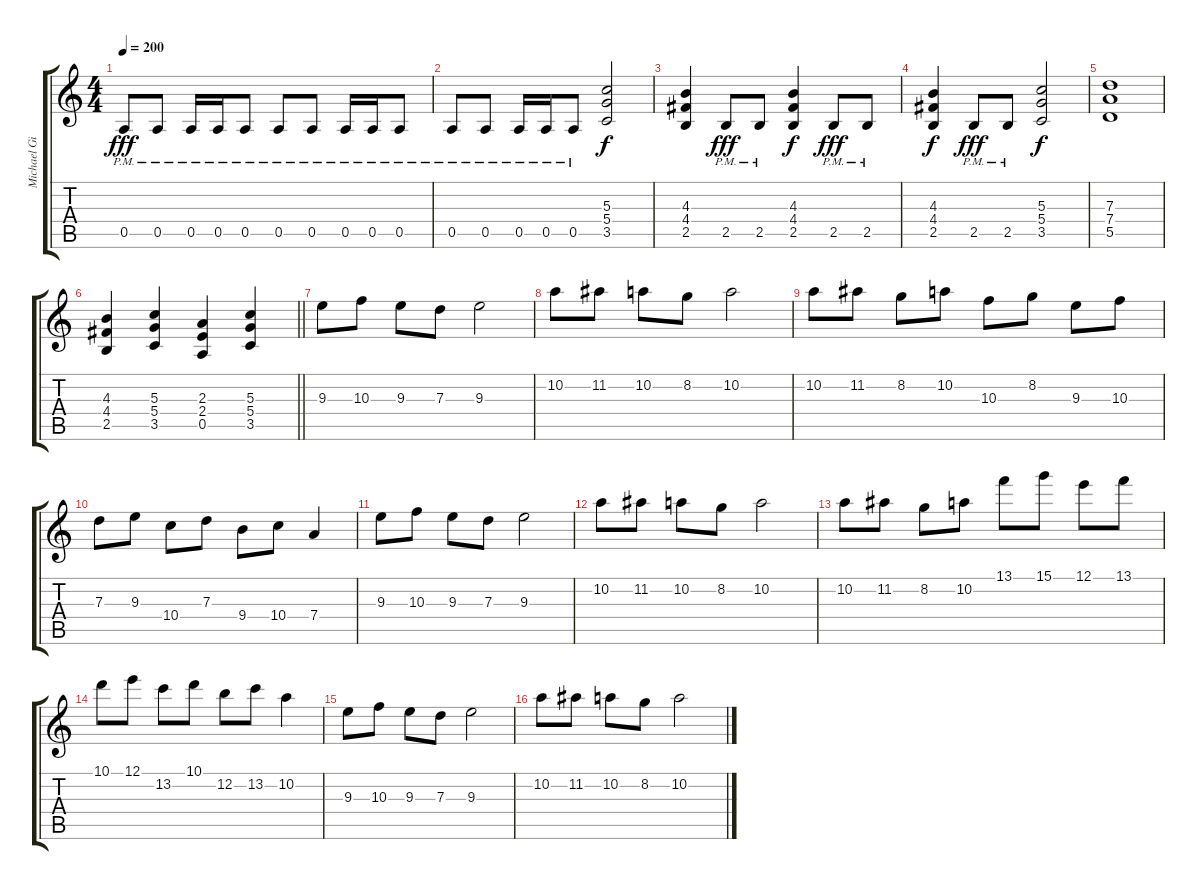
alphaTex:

\track ("Michael Gilbert" "Michael Gi") {instrument distortionguitar}
\staff {score tabs}
\tuning (E4 B3 G3 D3 A2 E2) {hide}
\ts (4 4)
\tempo 200
\clef g2
\ks c
0.5{pm}.8{dy fff} 0.5{pm}.8 0.5{pm}.16 0.5{pm}.16 0.5{pm}.8 0.5{pm}.8 0.5{pm}.8 0.5{pm}.16 0.5{pm}.16 0.5{pm}.8 |
0.5{pm}.8 0.5{pm}.8 0.5{pm}.16 0.5{pm}.16 0.5{pm}.8 (5.3 5.4 3.5).2{dy f} |
(4.3 4.4 2.5).4 2.5{pm}.8{dy fff} 2.5{pm}.8 (4.3 4.4 2.5).4{dy f} 2.5{pm}.8{dy fff} 2.5{pm}.8 |
(4.3 4.4 2.5).4{dy f} 2.5{pm}.8{dy fff} 2.5{pm}.8 (5.3 5.4 3.5).2{dy f} |
(7.3 7.4 5.5).1 |
\barLineRight lightlight
(4.3 4.4 2.5).4 (5.3 5.4 3.5).4 (2.3 2.4 0.5).4 (5.3 5.4 3.5).4 |
9.3.8 10.3.8 9.3.8 7.3.8 9.3.2 |
10.2.8 11.2.8 10.2.8 8.2.8 10.2.2 |
10.2.8 11.2.8 8.2.8 10.2.8 10.3.8 8.2.8 9.3.8 10.3.8 |
7.3.8 9.3.8 10.4.8 7.3.8 9.4.8 10.4.8 7.4.4 |
9.3.8 10.3.8 9.3.8 7.3.8 9.3.2 |
10.2.8 11.2.8 10.2.8 8.2.8 10.2.2 |
10.2.8 11.2.8 8.2.8 10.2.8 13.1.8 15.1.8 12.1.8 13.1.8 |
10.1.8 12.1.8 13.2.8 10.1.8 12.2.8 13.2.8 10.2.4 |
9.3.8 10.3.8 9.3.8 7.3.8 9.3.2 |
10.2.8 11.2.8 10.2.8 8.2.8 10.2.2
